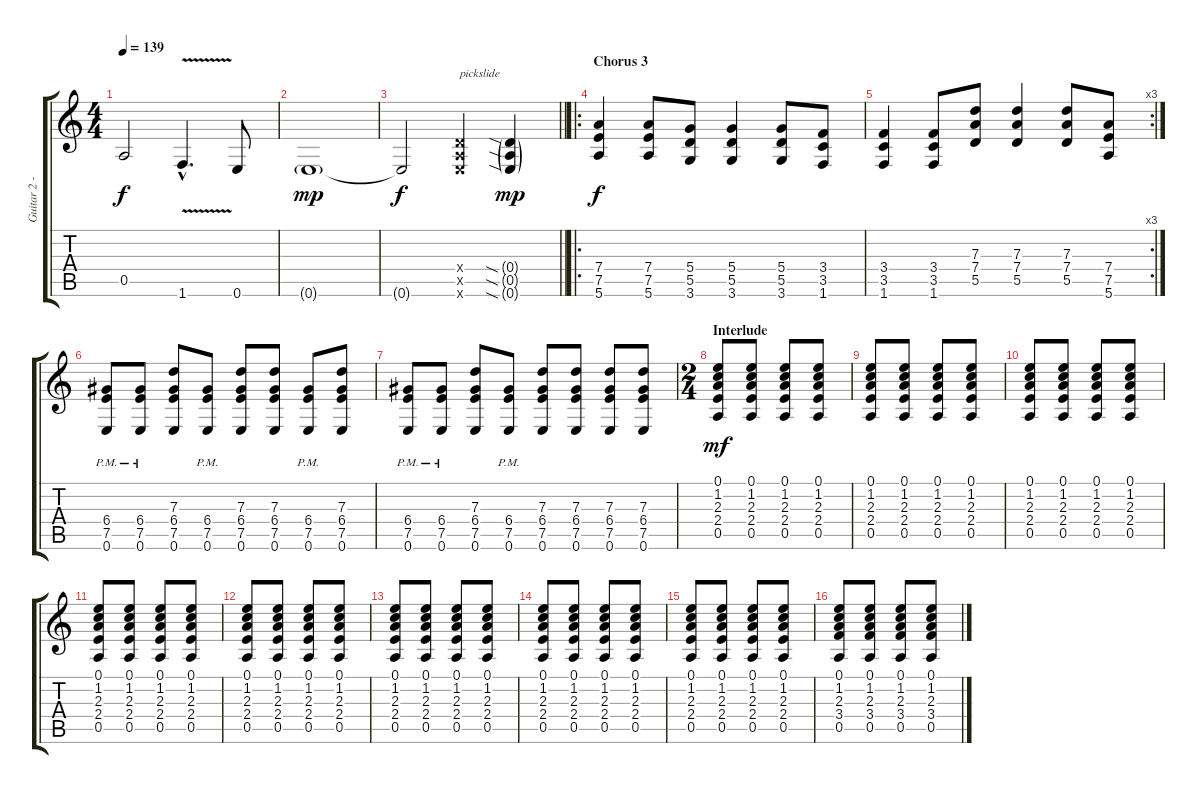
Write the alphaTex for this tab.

\track ("Guitar 2 - Overdriven" "Guitar 2 -") {instrument overdrivenguitar}
\staff {score tabs}
\tuning (E4 B3 G3 D3 A2 E2) {hide}
\ts (4 4)
\tempo 139
\clef g2
\ks c
0.5{t}.2{dy f} 1.6{v hac}.4{d} 0.6.8 |
0.6{g}.1{dy mp} |
\barLineRight lightlight
0.6{t}.2{dy f} (0.4{x} 0.5{x} 0.6{x}).4{txt "pickslide"} (0.4{sia g} 0.5{sia g} 0.6{sia g}).4{dy mp} |
\ro
\section ("" "Chorus 3")
(7.4 7.5 5.6).4{dy f} (7.4 7.5 5.6).8 (5.4 5.5 3.6).8 (5.4 5.5 3.6).4 (5.4 5.5 3.6).8 (3.4 3.5 1.6).8 |
\rc 3
(3.4 3.5 1.6).4 (3.4 3.5 1.6).8 (7.3 7.4 5.5).8 (7.3 7.4 5.5).4 (7.3 7.4 5.5).8 (7.4 7.5 5.6).8 |
(6.4{pm} 7.5{pm} 0.6{pm}).8 (6.4{pm} 7.5{pm} 0.6{pm}).8 (7.3 6.4 7.5 0.6).8 (6.4{pm} 7.5{pm} 0.6{pm}).8 (7.3 6.4 7.5 0.6).8 (7.3 6.4 7.5 0.6).8 (6.4{pm} 7.5{pm} 0.6{pm}).8 (7.3 6.4 7.5 0.6).8 |
(6.4{pm} 7.5{pm} 0.6{pm}).8 (6.4{pm} 7.5{pm} 0.6{pm}).8 (7.3 6.4 7.5 0.6).8 (6.4{pm} 7.5{pm} 0.6{pm}).8 (7.3 6.4 7.5 0.6).8 (7.3 6.4 7.5 0.6).8 (7.3 6.4 7.5 0.6).8 (7.3 6.4 7.5 0.6).8 |
\ts (2 4)
\section ("" "Interlude")
(0.1 1.2 2.3 2.4 0.5).8{dy mf} (0.1 1.2 2.3 2.4 0.5).8 (0.1 1.2 2.3 2.4 0.5).8 (0.1 1.2 2.3 2.4 0.5).8 |
(0.1 1.2 2.3 2.4 0.5).8 (0.1 1.2 2.3 2.4 0.5).8 (0.1 1.2 2.3 2.4 0.5).8 (0.1 1.2 2.3 2.4 0.5).8 |
(0.1 1.2 2.3 2.4 0.5).8 (0.1 1.2 2.3 2.4 0.5).8 (0.1 1.2 2.3 2.4 0.5).8 (0.1 1.2 2.3 2.4 0.5).8 |
(0.1 1.2 2.3 2.4 0.5).8 (0.1 1.2 2.3 2.4 0.5).8 (0.1 1.2 2.3 2.4 0.5).8 (0.1 1.2 2.3 2.4 0.5).8 |
(0.1 1.2 2.3 2.4 0.5).8 (0.1 1.2 2.3 2.4 0.5).8 (0.1 1.2 2.3 2.4 0.5).8 (0.1 1.2 2.3 2.4 0.5).8 |
(0.1 1.2 2.3 2.4 0.5).8 (0.1 1.2 2.3 2.4 0.5).8 (0.1 1.2 2.3 2.4 0.5).8 (0.1 1.2 2.3 2.4 0.5).8 |
(0.1 1.2 2.3 2.4 0.5).8 (0.1 1.2 2.3 2.4 0.5).8 (0.1 1.2 2.3 2.4 0.5).8 (0.1 1.2 2.3 2.4 0.5).8 |
(0.1 1.2 2.3 2.4 0.5).8 (0.1 1.2 2.3 2.4 0.5).8 (0.1 1.2 2.3 2.4 0.5).8 (0.1 1.2 2.3 2.4 0.5).8 |
(0.1 1.2 2.3 3.4 0.5).8 (0.1 1.2 2.3 3.4 0.5).8 (0.1 1.2 2.3 3.4 0.5).8 (0.1 1.2 2.3 3.4 0.5).8
